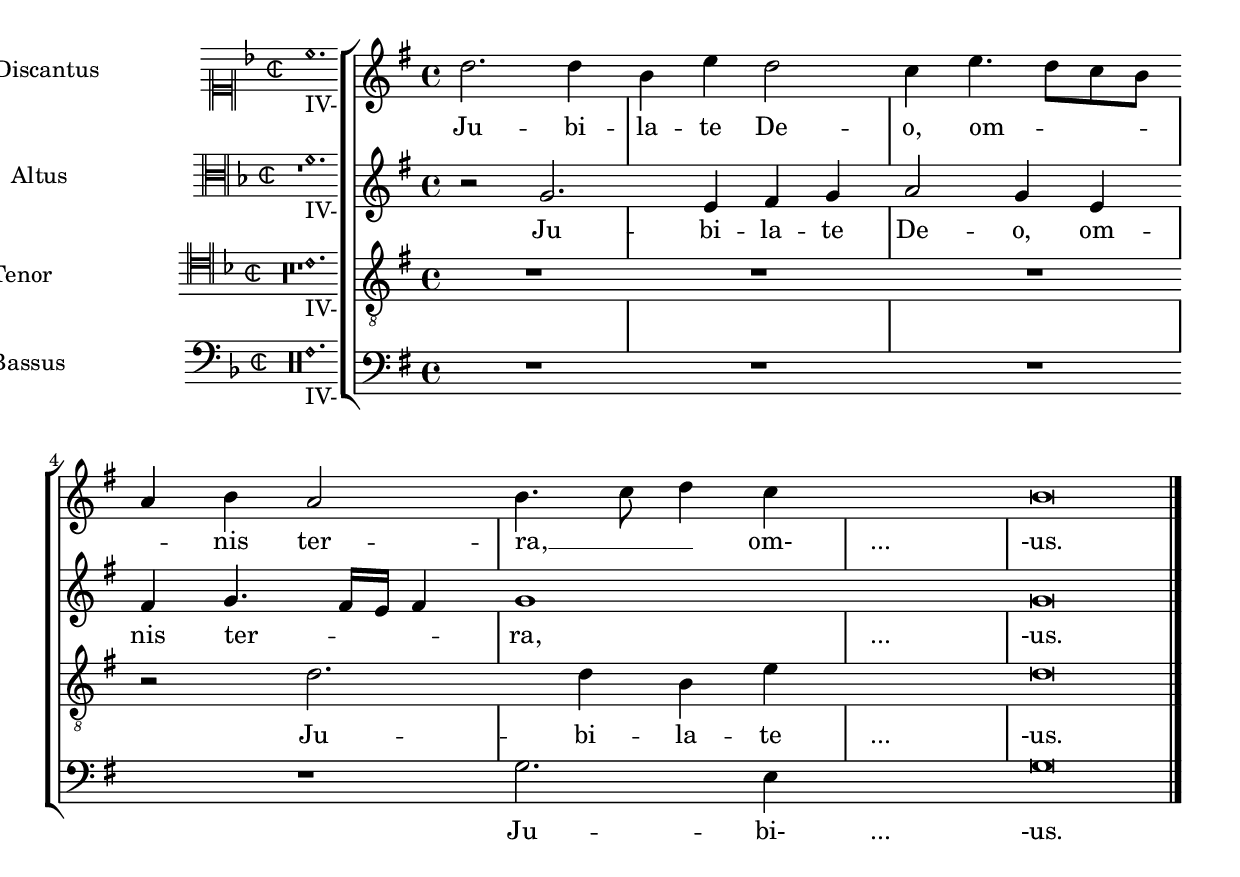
%% DO NOT EDIT this file manually; it is automatically
%% generated from LSR http://lsr.dsi.unimi.it
%% Make any changes in LSR itself, or in Documentation/snippets/new/ ,
%% and then run scripts/auxiliar/makelsr.py
%%
%% This file is in the public domain.
\version "2.14.0"

\header {
  lsrtags = "ancient-notation, tweaks-and-overrides"

%% Translation of GIT committish: 6977ddc9a3b63ea810eaecb864269c7d847ccf98
  texidoces = "
A modo de alternativa para obtener auténticos «incipit»
independientes de la partitura principal, se incluyen como
elemento de marcado en el campo que se usa normalmente para el
nombre del instrumento. Por el momento, la letra sólo se puede
añadir como marcado directo. Por desgracia, su espaciado no es
análogo al de la letra principal.

"
  doctitlees = "Transcripción de música antigua con incipit"

  texidoc = "
As a workaround to get real incipits which are independent from the
main score these are included as a markup into the field normally used
for the instrument name. As for now lyrics can only be added as a
direct markup. It doesn't unfortunately conform with the spacing of the
main lyrics.

"
  doctitle = "Transcription of Ancient music with incipit"
} % begin verbatim

global = {
  \set Score.skipBars = ##t
  \key g \major
  \time 4/4
  %make the staff lines invisible on staves
  \override Staff.BarLine #'transparent = ##t
  \skip 1*8 % the actual music
  % let finis bar go through all staves
  \override Staff.BarLine #'transparent = ##f
  % finis bar
  \bar "|."
}

discantusNotes = {
  \transpose c' c'' {
    \clef treble
    d'2. d'4 |
    b e' d'2 |
    c'4 e'4.( d'8 c' b |
    a4) b a2 |
    b4.( c'8 d'4) c'4 |
    \once \override NoteHead #'transparent = ##t c'1 |
    b\breve |
  }
}

discantusLyrics = \lyricmode {
  Ju -- bi -- |
  la -- te De -- |
  o, om --
  nis ter -- |
  ra, __ om- |
  "..." |
  -us. |
}

altusNotes = {
  \transpose c' c'' {
    \clef treble
    r2 g2. e4 fis g | % two bars
    a2 g4 e |
    fis g4.( fis16 e fis4) |
    g1 |
    \once \override NoteHead #'transparent = ##t g1 |
    g\breve |
  }
}

altusLyrics = \lyricmode {
  Ju -- bi -- la -- te | % two bars
  De -- o, om -- |
  nis ter -- ra, |
  "..." |
  -us. |
}

tenorNotes = {
  \transpose c' c' {
    \clef "treble_8"
    R1 |
    R1 |
    R1 |
    r2 d'2. d'4 b e' | % two bars
    \once \override NoteHead #'transparent = ##t e'1 |
    d'\breve |
  }
}

tenorLyrics = \lyricmode {
  Ju -- bi -- la -- te | % two bars
  "..." |
  -us.
}

bassusNotes = {
  \transpose c' c' {
    \clef bass
    R1 |
    R1 |
    R1 |
    R1 |
    g2. e4 |
    \once \override NoteHead #'transparent = ##t e1 |
    g\breve |
  }
}

bassusLyrics = \lyricmode {
  Ju -- bi- |
  "..." |
  -us.
}

incipitDiscantus = \markup {
  \score {
    {
      \set Staff.instrumentName = #"Discantus "
      \override NoteHead #'style = #'neomensural
      \override Rest #'style = #'neomensural
      \override Staff.TimeSignature #'style = #'neomensural
      \cadenzaOn
      \clef "neomensural-c1"
      \key f \major
      \time 2/2
      c''1._"IV-" s2  %two bars
      \skip 1*8 % eight bars
    }
    \layout {
      \context {
        \Voice
        \remove "Ligature_bracket_engraver"
        \consists "Mensural_ligature_engraver"
      }
      line-width = 4.5\cm
    }
  }
}

incipitAltus = \markup {
  \score {
    {
      \set Staff.instrumentName = #"Altus "
      \override NoteHead #'style = #'neomensural
      \override Rest #'style = #'neomensural
      \override Staff.TimeSignature #'style = #'neomensural
      \cadenzaOn
      \clef "neomensural-c3"
      \key f \major
      \time 2/2
      r1        % one bar
      f'1._"IV-" s2   % two bars
      \skip 1*7 % seven bars
    }
    \layout {
      \context {
        \Voice
        \remove "Ligature_bracket_engraver"
        \consists "Mensural_ligature_engraver"
      }
      line-width = 4.5\cm
    }
  }
}

incipitTenor = \markup {
  \score {
    {
      \set Staff.instrumentName = #"Tenor  "
      \override NoteHead #'style = #'neomensural
      \override Rest #'style = #'neomensural
      \override Staff.TimeSignature #'style = #'neomensural
      \cadenzaOn
      \clef "neomensural-c4"
      \key f \major
      \time 2/2
      r\longa   % four bars
      r\breve   % two bars
      r1        % one bar
      c'1._"IV-" s2   % two bars
      \skip 1   % one bar
    }
    \layout {
      \context {
        \Voice
        \remove "Ligature_bracket_engraver"
        \consists "Mensural_ligature_engraver"
      }
      line-width = 4.5\cm
    }
  }
}

incipitBassus = \markup {
  \score {
    {
      \set Staff.instrumentName = #"Bassus  "
      \override NoteHead #'style = #'neomensural
      \override Rest #'style = #'neomensural
      \override Staff.TimeSignature #'style = #'neomensural
      \cadenzaOn
      \clef "bass"
      \key f \major
      \time 2/2
      % incipit
      r\maxima  % eight bars
      f1._"IV-" s2    % two bars
    }
    \layout {
      \context {
        \Voice
        \remove "Ligature_bracket_engraver"
        \consists "Mensural_ligature_engraver"
      }
      line-width = 4.5\cm
    }
  }
}

%StaffGroup is used instead of ChoirStaff to get bar lines between systems
\score {
  <<
    \new StaffGroup = choirStaff <<
      \new Voice = "discantusNotes" <<
        \global
        \set Staff.instrumentName = \incipitDiscantus
        \discantusNotes
      >>
      \new Lyrics = "discantusLyrics" \lyricsto discantusNotes { \discantusLyrics }

      \new Voice = "altusNotes" <<
        \global
        \set Staff.instrumentName = \incipitAltus
        \altusNotes
      >>
      \new Lyrics = "altusLyrics" \lyricsto altusNotes { \altusLyrics }

      \new Voice = "tenorNotes" <<
        \global
        \set Staff.instrumentName = \incipitTenor
        \tenorNotes
      >>
      \new Lyrics = "tenorLyrics" \lyricsto tenorNotes { \tenorLyrics }

      \new Voice = "bassusNotes" <<
        \global
        \set Staff.instrumentName = \incipitBassus
        \bassusNotes
      >>
    >>
    \new Lyrics = "bassusLyrics" \lyricsto bassusNotes { \bassusLyrics }
    %Keep the bass lyrics outside of the staff group to avoid bar lines
    %between the lyrics.
  >>

  \layout {
    \context {
      \Score
      % no bars in staves
      \override BarLine #'transparent = ##t
    }
    % the next three instructions keep the lyrics between the bar lines
    \context {
      \Lyrics
      \consists "Bar_engraver"
      \override BarLine #'transparent = ##t
    }
    \context {
      \StaffGroup
      \consists "Separating_line_group_engraver"
    }
    \context {
      \Voice
      % no slurs
      \override Slur #'transparent = ##t
      % Comment in the below "\remove" command to allow line
      % breaking also at those barlines where a note overlaps
      % into the next bar.  The command is commented out in this
      % short example score, but especially for large scores, you
      % will typically yield better line breaking and thus improve
      % overall spacing if you comment in the following command.
      %\remove "Forbid_line_break_engraver"
    }
    indent = 5\cm
  }
}

